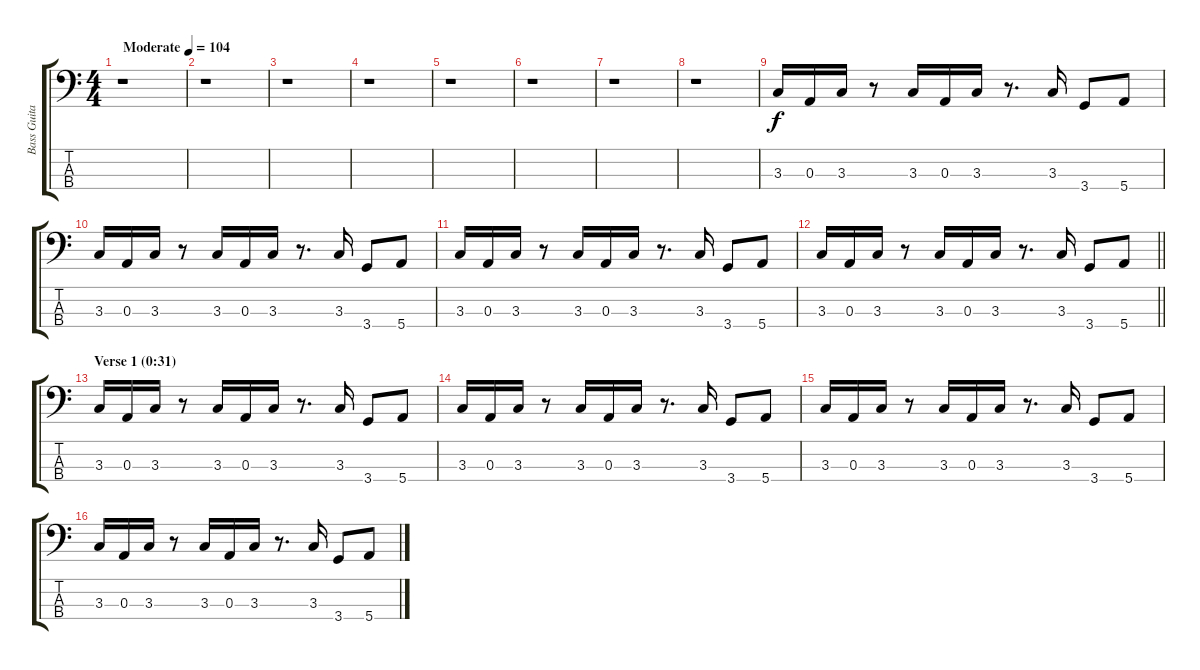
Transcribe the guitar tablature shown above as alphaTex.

\track ("Bass Guitar" "Bass Guita") {instrument electricbassfinger}
\staff {score tabs}
\tuning (G2 D2 A1 E1) {hide}
\ts (4 4)
\tempo (104 "Moderate")
\clef f4
\ks c
r.1{dy f instrument electricbassfinger} |
r.1 |
r.1 |
r.1 |
r.1 |
r.1 |
r.1 |
r.1 |
3.3.16 0.3.16 3.3.16 r.8 3.3.16 0.3.16 3.3.16 r.8{d} 3.3.16 3.4.8 5.4.8 |
3.3.16 0.3.16 3.3.16 r.8 3.3.16 0.3.16 3.3.16 r.8{d} 3.3.16 3.4.8 5.4.8 |
3.3.16 0.3.16 3.3.16 r.8 3.3.16 0.3.16 3.3.16 r.8{d} 3.3.16 3.4.8 5.4.8 |
\barLineRight lightlight
3.3.16 0.3.16 3.3.16 r.8 3.3.16 0.3.16 3.3.16 r.8{d} 3.3.16 3.4.8 5.4.8 |
\section ("" "Verse 1 (0:31)")
3.3.16 0.3.16 3.3.16 r.8 3.3.16 0.3.16 3.3.16 r.8{d} 3.3.16 3.4.8 5.4.8 |
3.3.16 0.3.16 3.3.16 r.8 3.3.16 0.3.16 3.3.16 r.8{d} 3.3.16 3.4.8 5.4.8 |
3.3.16 0.3.16 3.3.16 r.8 3.3.16 0.3.16 3.3.16 r.8{d} 3.3.16 3.4.8 5.4.8 |
3.3.16 0.3.16 3.3.16 r.8 3.3.16 0.3.16 3.3.16 r.8{d} 3.3.16 3.4.8 5.4.8
